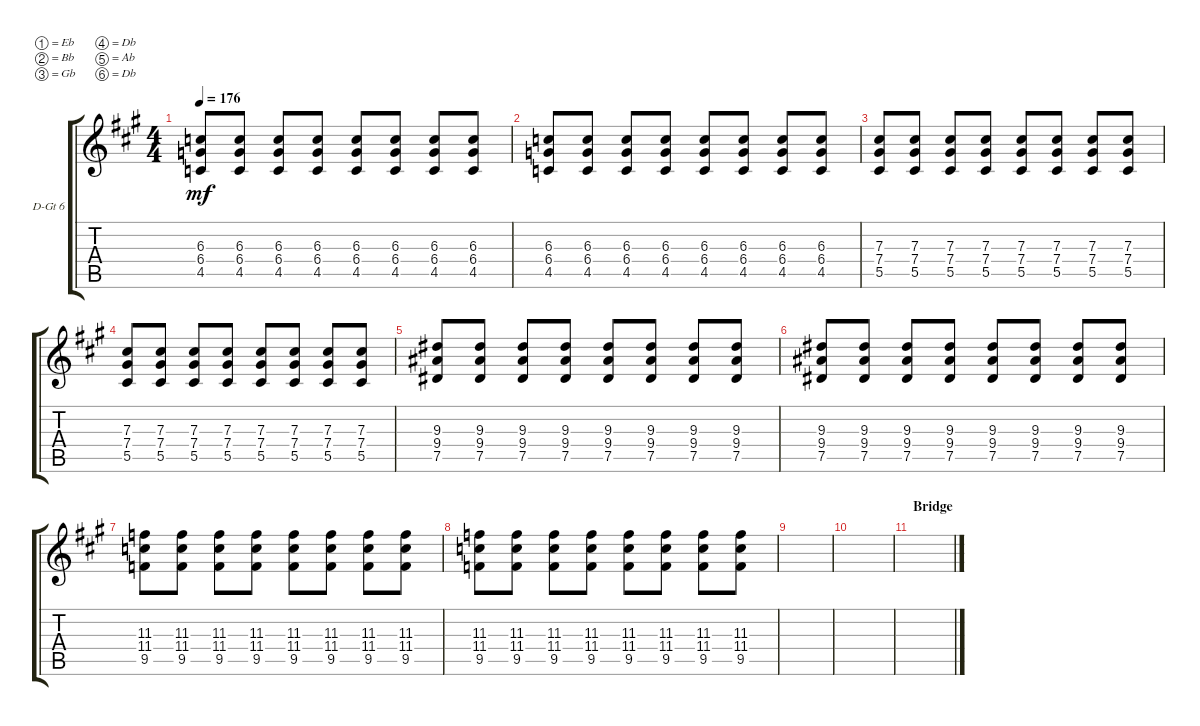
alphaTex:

\defaultSystemsLayout 4
\bracketExtendMode groupsimilarinstruments
\firstSystemTrackNameOrientation horizontal
\otherSystemsTrackNameOrientation horizontal
\track ("Distiortion Guitar 6" "D-Gt 6") {instrument distortionguitar}
\staff {score tabs}
\tuning (Eb4 Bb3 Gb3 Db3 Ab2 Db2)
\ts (4 4)
\tempo 176
\clef g2
\ks a
(4.5 6.4 6.3).8{dy mf} (4.5 6.4 6.3).8 (4.5 6.4 6.3).8 (4.5 6.4 6.3).8 (4.5 6.4 6.3).8 (4.5 6.4 6.3).8 (4.5 6.4 6.3).8 (4.5 6.4 6.3).8 |
(4.5 6.4 6.3).8 (4.5 6.4 6.3).8 (4.5 6.4 6.3).8 (4.5 6.4 6.3).8 (4.5 6.4 6.3).8 (4.5 6.4 6.3).8 (4.5 6.4 6.3).8 (4.5 6.4 6.3).8 |
(5.5 7.4 7.3).8 (5.5 7.4 7.3).8 (5.5 7.4 7.3).8 (5.5 7.4 7.3).8 (5.5 7.4 7.3).8 (5.5 7.4 7.3).8 (5.5 7.4 7.3).8 (5.5 7.4 7.3).8 |
(5.5 7.4 7.3).8 (5.5 7.4 7.3).8 (5.5 7.4 7.3).8 (5.5 7.4 7.3).8 (5.5 7.4 7.3).8 (5.5 7.4 7.3).8 (5.5 7.4 7.3).8 (5.5 7.4 7.3).8 |
(7.5 9.4 9.3).8 (7.5 9.4 9.3).8 (7.5 9.4 9.3).8 (7.5 9.4 9.3).8 (7.5 9.4 9.3).8 (7.5 9.4 9.3).8 (7.5 9.4 9.3).8 (7.5 9.4 9.3).8 |
(7.5 9.4 9.3).8 (7.5 9.4 9.3).8 (7.5 9.4 9.3).8 (7.5 9.4 9.3).8 (7.5 9.4 9.3).8 (7.5 9.4 9.3).8 (7.5 9.4 9.3).8 (7.5 9.4 9.3).8 |
(9.5 11.4 11.3).8 (9.5 11.4 11.3).8 (9.5 11.4 11.3).8 (9.5 11.4 11.3).8 (9.5 11.4 11.3).8 (9.5 11.4 11.3).8 (9.5 11.4 11.3).8 (9.5 11.4 11.3).8 |
(9.5 11.4 11.3).8 (9.5 11.4 11.3).8 (9.5 11.4 11.3).8 (9.5 11.4 11.3).8 (9.5 11.4 11.3).8 (9.5 11.4 11.3).8 (9.5 11.4 11.3).8 (9.5 11.4 11.3).8 |
|
|
\section ("" "Bridge")
